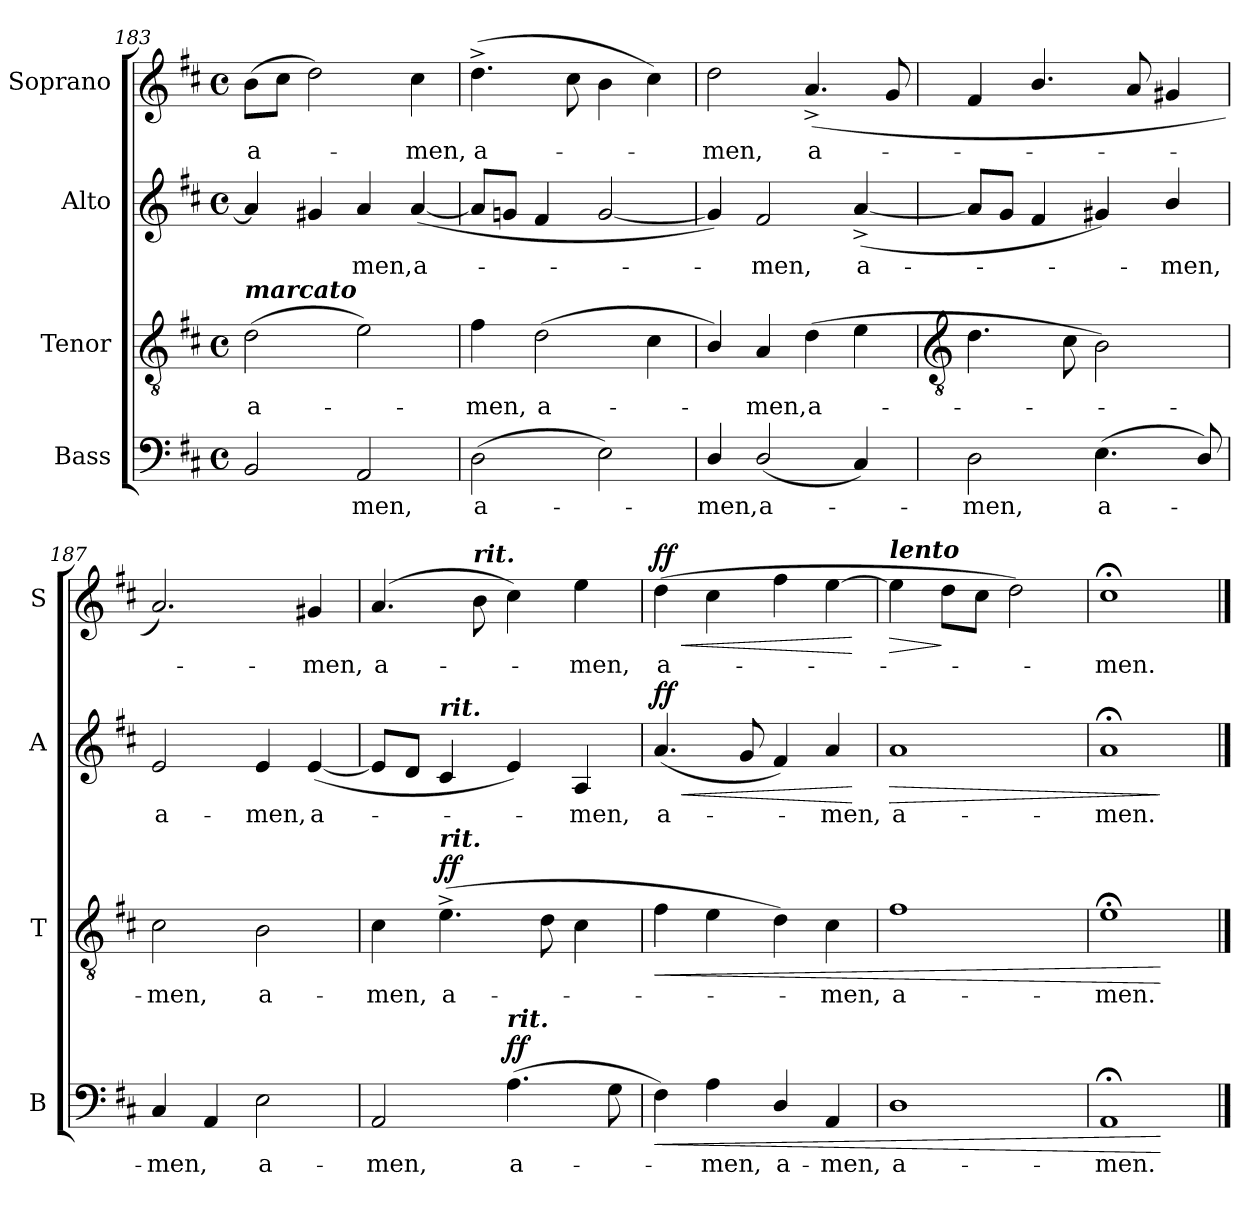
**kern	**text	**dynam	**kern	**text	**dynam	**kern	**text	**dynam	**kern	**text	**dynam
*part4	*part4	*part4	*part3	*part3	*part3	*part2	*part2	*part2	*part1	*part1	*part1
*staff4	*staff4	*staff4	*staff3	*staff3	*staff3	*staff2	*staff2	*staff2	*staff1	*staff1	*staff1
*I"Bass	*	*	*I"Tenor	*	*	*I"Alto	*	*	*I"Soprano	*	*
*I'B	*	*	*I'T	*	*	*I'A	*	*	*I'S	*	*
*clefF4	*	*	*clefGv2	*	*	*clefG2	*	*	*clefG2	*	*
*k[f#c#]	*	*	*k[f#c#]	*	*	*k[f#c#]	*	*	*k[f#c#]	*	*
*D:	*	*	*D:	*	*	*D:	*	*	*D:	*	*
*M4/4	*	*	*M4/4	*	*	*M4/4	*	*	*M4/4	*	*
*met(c)	*	*	*met(c)	*	*	*met(c)	*	*	*met(c)	*	*
=183	=183	=183	=183	=183	=183	=183	=183	=183	=183	=183	=183
!	!	!	!LO:TX:a:Bi:t=marcato	!	!	!	!	!	!	!	!
!	!	!	!	!LO:LY:b	!	!	!	!	!	!LO:LY:b	!
2BB	.	.	(>2d	a-	.	4a]	.	.	(>8bL	a-	.
.	.	.	.	.	.	.	.	.	8cc#J	.	.
.	.	.	.	.	.	4g#X	.	.	2dd)	.	.
!	!LO:LY:b	!	!	!	!	!	!LO:LY:b	!	!	!	!
2AA	men,	.	2e)	.	.	4a	men,	.	.	.	.
!	!	!	!	!	!	!	!LO:LY:b	!	!	!LO:LY:b	!
.	.	.	.	.	.	(<[4a	a-	.	4cc#	men,	.
=184	=184	=184	=184	=184	=184	=184	=184	=184	=184	=184	=184
!	!LO:LY:b	!	!	!LO:LY:b	!	!	!	!	!	!LO:LY:b	!
(>2D	a-	.	4f#	men,	.	8aL]	.	.	(>4.dd^	a-	.
.	.	.	.	.	.	8gnJ	.	.	.	.	.
!	!	!	!	!LO:LY:b	!	!	!	!	!	!	!
.	.	.	(>2d	a-	.	4f#	.	.	.	.	.
.	.	.	.	.	.	.	.	.	8cc#	.	.
2E)	.	.	.	.	.	[2g	.	.	4b	.	.
.	.	.	4c#	.	.	.	.	.	4cc#)	.	.
=185	=185	=185	=185	=185	=185	=185	=185	=185	=185	=185	=185
!	!LO:LY:b	!	!	!	!	!	!	!	!	!LO:LY:b	!
4D/	men,	.	4B/)	.	.	4g])	.	.	2dd	men,	.
!	!LO:LY:b	!	!	!LO:LY:b	!	!	!LO:LY:b	!	!	!	!
(<2D/	a-	.	4A	men,	.	2f#	men,	.	.	.	.
!	!	!	!	!LO:LY:b	!	!	!	!	!	!LO:LY:b	!
.	.	.	(>4d	a-	.	.	.	.	(<4.a^	a-	.
!	!	!	!	!	!	!	!LO:LY:b	!	!	!	!
4C#)	.	.	4e	.	.	(<[4a^	a-	.	.	.	.
.	.	.	.	.	.	.	.	.	8g	.	.
!!LO:LB:g=z
=186	=186	=186	=186	=186	=186	=186	=186	=186	=186	=186	=186
*	*	*	*clefGv2	*	*	*	*	*	*	*	*
!	!LO:LY:b	!	!	!	!	!	!	!	!	!	!
2D	men,	.	4.d	.	.	8aL]	.	.	4f#	.	.
.	.	.	.	.	.	8gJ	.	.	.	.	.
.	.	.	.	.	.	4f#	.	.	4.b/	.	.
.	.	.	8c#	.	.	.	.	.	.	.	.
!	!LO:LY:b	!	!	!	!	!	!	!	!	!	!
(<4.E	a-	.	2B)	.	.	4g#X)	.	.	.	.	.
.	.	.	.	.	.	.	.	.	8a	.	.
!	!	!	!	!	!	!	!LO:LY:b	!	!	!	!
.	.	.	.	.	.	4b/	men,	.	4g#X	.	.
8D/)	.	.	.	.	.	.	.	.	.	.	.
=187	=187	=187	=187	=187	=187	=187	=187	=187	=187	=187	=187
!	!LO:LY:b	!	!	!LO:LY:b	!	!	!LO:LY:b	!	!	!	!
4C#	men,	.	2c#	men,	.	2e	a-	.	2.a)	.	.
4AA	.	.	.	.	.	.	.	.	.	.	.
!	!LO:LY:b	!	!	!LO:LY:b	!	!	!LO:LY:b	!	!	!	!
2E	a-	.	2B	a-	.	4e	-men,	.	.	.	.
!	!	!	!	!	!	!	!LO:LY:b	!	!	!LO:LY:b	!
.	.	.	.	.	.	(<[4e	a-	.	4g#X	men,	.
=188	=188	=188	=188	=188	=188	=188	=188	=188	=188	=188	=188
!	!LO:LY:b	!	!	!LO:LY:b	!	!	!	!	!	!LO:LY:b	!
2AA	-men,	.	4c#	-men,	.	8eL]	.	.	(>4.a	a-	.
.	.	.	.	.	.	8dJ	.	.	.	.	.
!	!	!	!	!	!	!LO:TX:a:Bi:t=rit.	!	!	!	!	!
!	!	!	!LO:TX:a:Bi:t=rit.	!	!	!	!	!	!	!	!
!	!	!	!	!LO:LY:b	!LO:DY:b	!	!	!	!	!	!
.	.	.	(>4.e^	a-	ff	4c#	.	.	.	.	.
!	!	!	!	!	!	!	!	!	!LO:TX:a:Bi:t=rit.	!	!
.	.	.	.	.	.	.	.	.	8b	.	.
!LO:TX:a:Bi:t=rit.	!	!	!	!	!	!	!	!	!	!	!
!	!LO:LY:b	!LO:DY:b	!	!	!	!	!	!	!	!	!
(>4.A	a-	ff	.	.	.	4e)	.	.	4cc#)	.	.
.	.	.	8d	.	.	.	.	.	.	.	.
!	!	!	!	!	!	!	!LO:LY:b	!	!	!LO:LY:b	!
.	.	.	4c#	.	.	4A	men,	.	4ee	men,	.
8G	.	.	.	.	.	.	.	.	.	.	.
=189	=189	=189	=189	=189	=189	=189	=189	=189	=189	=189	=189
!	!	!LO:HP:b	!	!	!LO:HP:b	!	!LO:LY:b	!LO:HP:b	!	!LO:LY:b	!LO:HP:b
!	!	!	!	!	!	!	!	!LO:DY:n=1:b	!	!	!LO:DY:n=1:b
4F#)	.	<	4f#	.	<	(<4.a	a-	< ff	(>4dd	a-	< ff
!	!LO:LY:b	!	!	!	!	!	!	!	!	!	!
4A	men,	.	4e	.	.	.	.	.	4cc#	.	.
.	.	.	.	.	.	8g/	.	.	.	.	.
!	!LO:LY:b	!	!	!	!	!	!	!	!	!	!
4D/	a-	.	4d)	.	.	4f#)	.	.	4ff#	.	.
!	!LO:LY:b	!	!	!LO:LY:b	!	!	!LO:LY:b	!	!	!	!
4AA	-men,	.	4c#	men,	.	4a	men,	.	[4ee	.	.
.	.	.	.	.	.	.	.	[	.	.	[
=190	=190	=190	=190	=190	=190	=190	=190	=190	=190	=190	=190
!	!	!	!	!	!	!	!	!	!LO:TX:a:Bi:t=lento	!	!
!	!LO:LY:b	!	!	!LO:LY:b	!	!	!LO:LY:b	!LO:HP:b	!	!	!LO:HP:b
1D	a-	.	1f#	a-	.	1a	a-	>	4ee]	.	>
.	.	.	.	.	.	.	.	.	8ddL	.	]
.	.	.	.	.	.	.	.	.	8cc#J	.	.
.	.	.	.	.	.	.	.	.	2dd)	.	.
=191	=191	=191	=191	=191	=191	=191	=191	=191	=191	=191	=191
!	!LO:LY:b	!	!	!LO:LY:b	!	!	!LO:LY:b	!	!	!LO:LY:b	!
1AA;<	-men.	.	1e;<	-men.	.	1a;<	-men.	.	1cc#;<	men.	.
.	.	[	.	.	[	.	.	]	.	.	.
==	==	==	==	==	==	==	==	==	==	==	==
*-	*-	*-	*-	*-	*-	*-	*-	*-	*-	*-	*-
